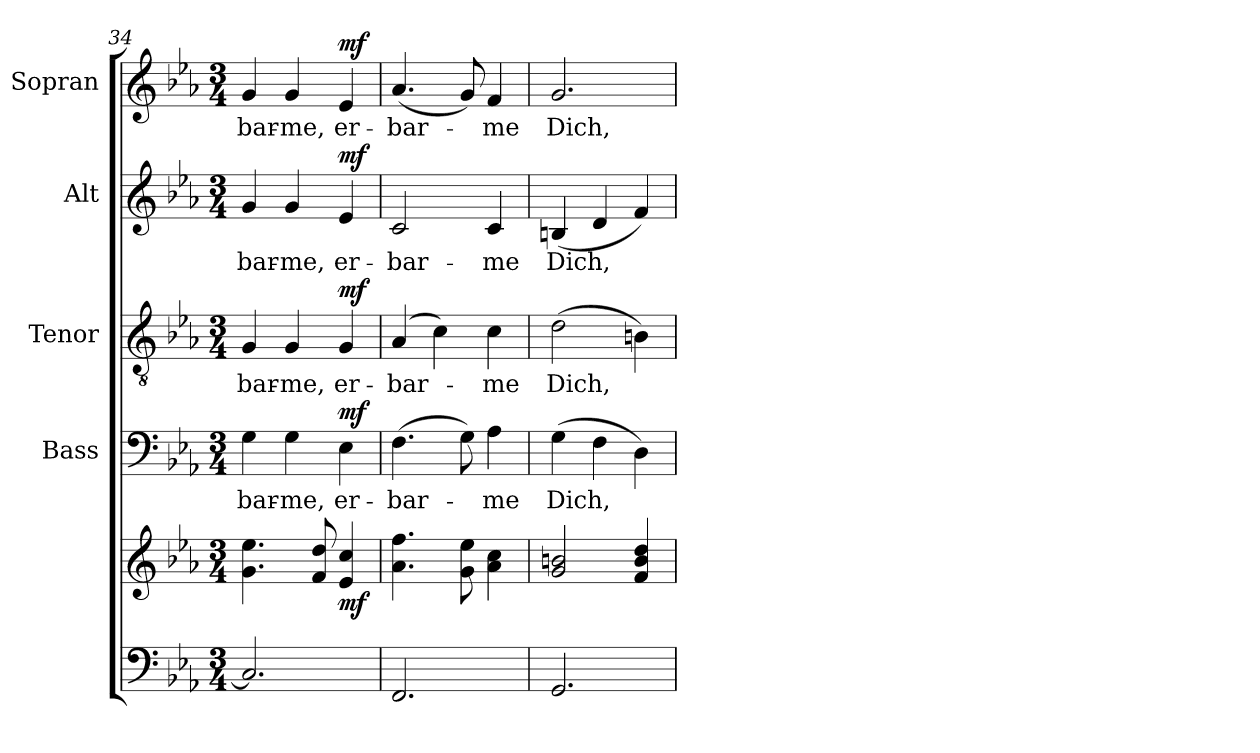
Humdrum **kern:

**kern	**kern	**dynam	**kern	**text	**dynam	**kern	**text	**dynam	**kern	**text	**dynam	**kern	**text	**dynam
*part5	*part5	*part5	*part4	*part4	*part4	*part3	*part3	*part3	*part2	*part2	*part2	*part1	*part1	*part1
*staff6	*staff5	*staff5/6	*staff4	*staff4	*staff4	*staff3	*staff3	*staff3	*staff2	*staff2	*staff2	*staff1	*staff1	*staff1
*	*	*	*I"Bass	*	*	*I"Tenor	*	*	*I"Alt	*	*	*I"Sopran	*	*
*	*	*	*I'B.	*	*	*I'T.	*	*	*I'A.	*	*	*I'S.	*	*
*clefF4	*clefG2	*	*clefF4	*	*	*clefGv2	*	*	*clefG2	*	*	*clefG2	*	*
*k[b-e-a-]	*k[b-e-a-]	*	*k[b-e-a-]	*	*	*k[b-e-a-]	*	*	*k[b-e-a-]	*	*	*k[b-e-a-]	*	*
*E-:	*E-:	*	*E-:	*	*	*E-:	*	*	*E-:	*	*	*E-:	*	*
*M3/4	*M3/4	*	*M3/4	*	*	*M3/4	*	*	*M3/4	*	*	*M3/4	*	*
=34	=34	=34	=34	=34	=34	=34	=34	=34	=34	=34	=34	=34	=34	=34
!	!	!	!	!LO:LY:b	!	!	!LO:LY:b	!	!	!LO:LY:b	!	!	!LO:LY:b	!
2.C/]	4.g\ 4.ee-\	.	4G\	-bar-	.	4G/	-bar-	.	4g/	-bar-	.	4g/	bar-	.
!	!	!	!	!LO:LY:b	!	!	!LO:LY:b	!	!	!LO:LY:b	!	!	!LO:LY:b	!
.	.	.	4G\	-me,	.	4G/	-me,	.	4g/	-me,	.	4g/	-me,	.
.	8f/ 8dd/	.	.	.	.	.	.	.	.	.	.	.	.	.
!	!	!LO:DY:b	!	!LO:LY:b	!LO:DY:a	!	!LO:LY:b	!LO:DY:a	!	!LO:LY:b	!LO:DY:a	!	!LO:LY:b	!LO:DY:a
.	4e-/ 4cc/	mf	4E-\	er-	mf	4G/	er-	mf	4e-/	er-	mf	4e-/	er-	mf
=35	=35	=35	=35	=35	=35	=35	=35	=35	=35	=35	=35	=35	=35	=35
!	!	!	!	!LO:LY:b	!	!	!LO:LY:b	!	!	!LO:LY:b	!	!	!LO:LY:b	!
2.FF/	4.a-\ 4.ff\	.	(>4.F\	-bar-	.	(4A-/	-bar-	.	2c/	-bar-	.	(<4.a-/	-bar-	.
.	.	.	.	.	.	4c\)	.	.	.	.	.	.	.	.
.	8g\ 8ee-\	.	8G\)	.	.	.	.	.	.	.	.	8g/)	.	.
!	!	!	!	!LO:LY:b	!	!	!LO:LY:b	!	!	!LO:LY:b	!	!	!LO:LY:b	!
.	4a-\ 4cc\	.	4A-\	-me	.	4c\	-me	.	4c/	-me	.	4f/	-me	.
=36	=36	=36	=36	=36	=36	=36	=36	=36	=36	=36	=36	=36	=36	=36
!	!	!	!	!LO:LY:b	!	!	!LO:LY:b	!	!	!LO:LY:b	!	!	!LO:LY:b	!
2.GG/	2g/ 2bn/	.	(>4G\	Dich,	.	(>2d\	Dich,	.	(<4Bn/	Dich,	.	2.g/	Dich,	.
.	.	.	4F\	.	.	.	.	.	4d/	.	.	.	.	.
.	4f/ 4b/ 4dd/	.	4D\)	.	.	4Bn\)	.	.	4f/)	.	.	.	.	.
=	=	=	=	=	=	=	=	=	=	=	=	=	=	=
*-	*-	*-	*-	*-	*-	*-	*-	*-	*-	*-	*-	*-	*-	*-
